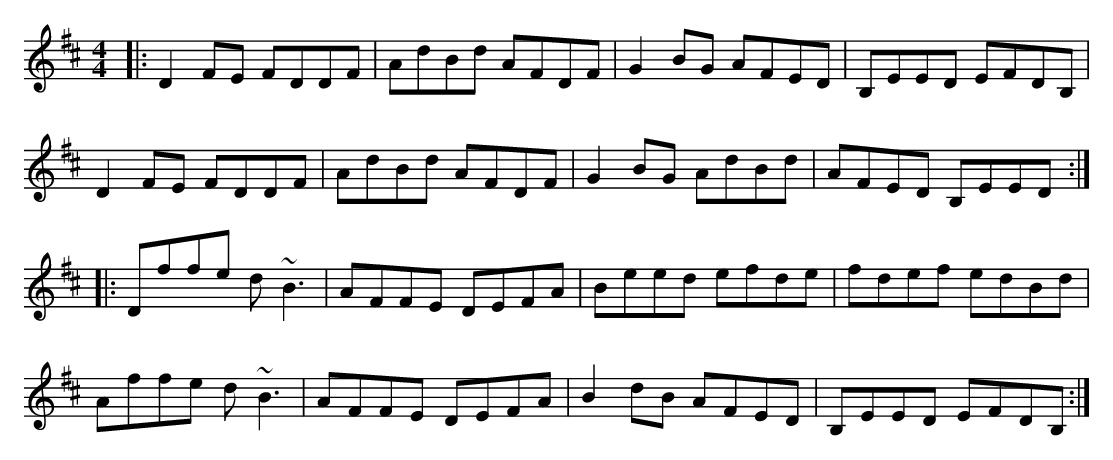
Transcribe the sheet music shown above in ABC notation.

X:1
M:4/4
K:D
|:D2FE FDDF|AdBd AFDF|G2BG AFED|B,EED EFDB,|
D2FE FDDF|AdBd AFDF|G2BG AdBd|AFED B,EED:|
|:Dffe d~B3|AFFE DEFA|Beed efde|fdef edBd|
Affe d~B3|AFFE DEFA|B2dB AFED|B,EED EFDB,:|
